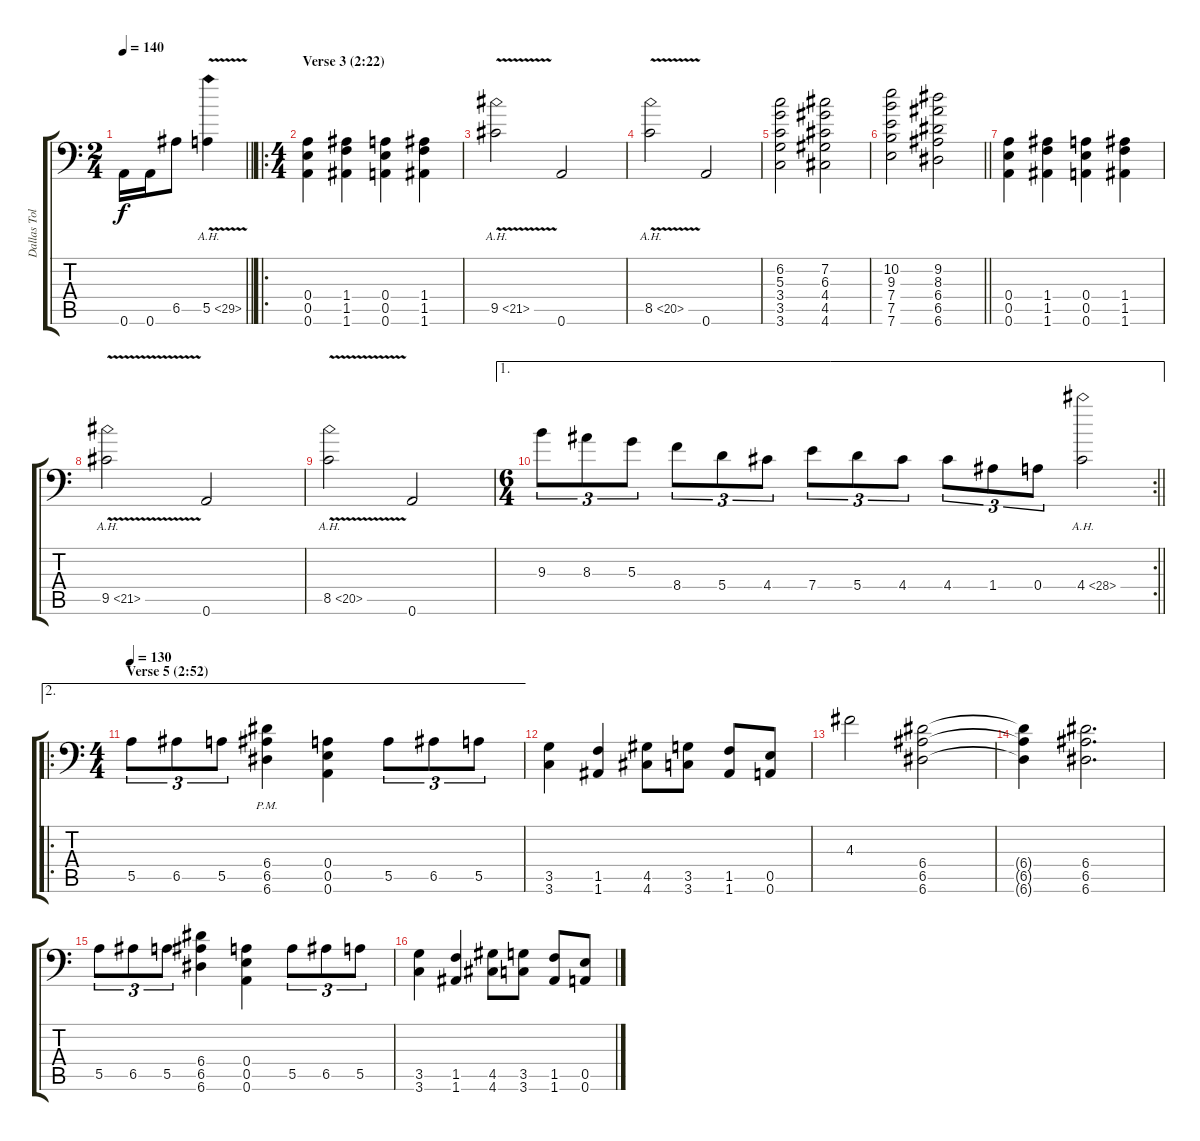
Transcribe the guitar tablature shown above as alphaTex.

\track ("Dallas Toller-Wade" "Dallas Tol") {instrument overdrivenguitar}
\staff {score tabs}
\tuning (B3 Gb3 D3 A2 E2 A1) {hide}
\ts (2 4)
\tempo 140
\clef f4
\barLineRight lightlight
\ks c
0.6.16{dy f} 0.6.16 6.5.8 5.5{ah 24 v}.4 |
\ro
\ts (4 4)
\section ("" "Verse 3 (2:22)")
(0.4 0.5 0.6).4 (1.4 1.5 1.6).4 (0.4 0.5 0.6).4 (1.4 1.5 1.6).4 |
9.5{ah 12 v}.2 0.6.2 |
8.5{ah 12 v}.2 0.6.2 |
(6.2 5.3 3.4 3.5 3.6).2 (7.2 6.3 4.4 4.5 4.6).2 |
\barLineRight lightlight
(10.2 9.3 7.4 7.5 7.6).2 (9.2 8.3 6.4 6.5 6.6).2 |
(0.4 0.5 0.6).4 (1.4 1.5 1.6).4 (0.4 0.5 0.6).4 (1.4 1.5 1.6).4 |
9.5{ah 12 v}.2 0.6.2 |
8.5{ah 12 v}.2 0.6.2 |
\ae 1
\rc 2
\ts (6 4)
\barLineRight lightlight
9.3.8{tu (3 2)} 8.3.8{tu (3 2)} 5.3.8{tu (3 2)} 8.4.8{tu (3 2)} 5.4.8{tu (3 2)} 4.4.8{tu (3 2)} 7.4.8{tu (3 2)} 5.4.8{tu (3 2)} 4.4.8{tu (3 2)} 4.4.8{tu (3 2)} 1.4.8{tu (3 2)} 0.4.8{tu (3 2)} 4.4{ah 24}.2 |
\ae 2
\ro
\ts (4 4)
\section ("" "Verse 5 (2:52)")
\tempo 130
5.5.8{tu (3 2)} 6.5.8{tu (3 2)} 5.5.8{tu (3 2)} (6.4 6.5 6.6{pm}).4 (0.4 0.5 0.6).4 5.5.8{tu (3 2)} 6.5.8{tu (3 2)} 5.5.8{tu (3 2)} |
(3.5 3.6).4 (1.5 1.6).4 (4.5 4.6).8 (3.5 3.6).8 (1.5 1.6).8 (0.5 0.6).8 |
4.3.2 (6.4 6.5 6.6).2 |
(6.4{t} 6.5{t} 6.6{t}).4 (6.4 6.5 6.6).2{d} |
5.5.8{tu (3 2)} 6.5.8{tu (3 2)} 5.5.8{tu (3 2)} (6.4 6.5 6.6).4 (0.4 0.5 0.6).4 5.5.8{tu (3 2)} 6.5.8{tu (3 2)} 5.5.8{tu (3 2)} |
(3.5 3.6).4 (1.5 1.6).4 (4.5 4.6).8 (3.5 3.6).8 (1.5 1.6).8 (0.5 0.6).8
